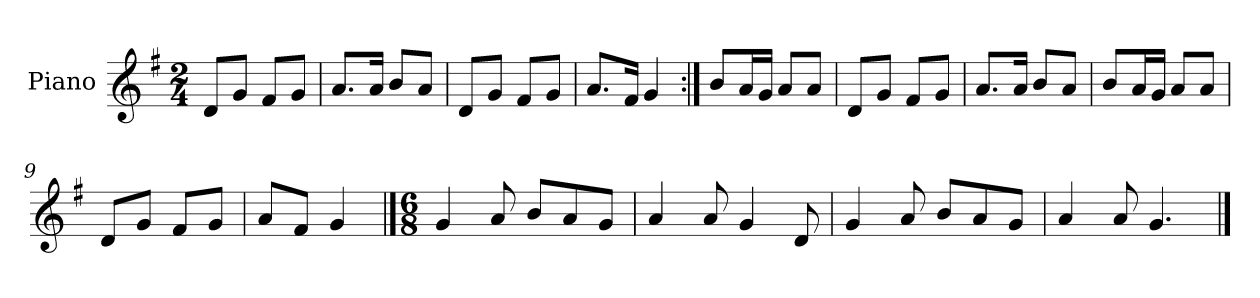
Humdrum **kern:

**kern
*part1
*staff1
*I"Piano
*I'Pno.
*clefG2
*k[f#]
*M2/4
=1
8d/L
8g/J
8f#/L
8g/J
=2
8.a/L
16a/Jk
8b/L
8a/J
=3
8d/L
8g/J
8f#/L
8g/J
=4
8.a/L
16f#/Jk
4g/
=5:|!
8b/L
16a/L
16g/JJ
8a/L
8a/J
=6
8d/L
8g/J
8f#/L
8g/J
=7
8.a/L
16a/Jk
8b/L
8a/J
=8
8b/L
16a/L
16g/JJ
8a/L
8a/J
!!LO:LB:g=z
=9
8d/L
8g/J
8f#/L
8g/J
=10
8a/L
8f#/J
4g/
==11
*M6/8
4g/
8a/
8b/L
8a/
8g/J
=12
4a/
8a/
4g/
8d/
=13
4g/
8a/
8b/L
8a/
8g/J
=14
4a/
8a/
4.g/
==
*-
